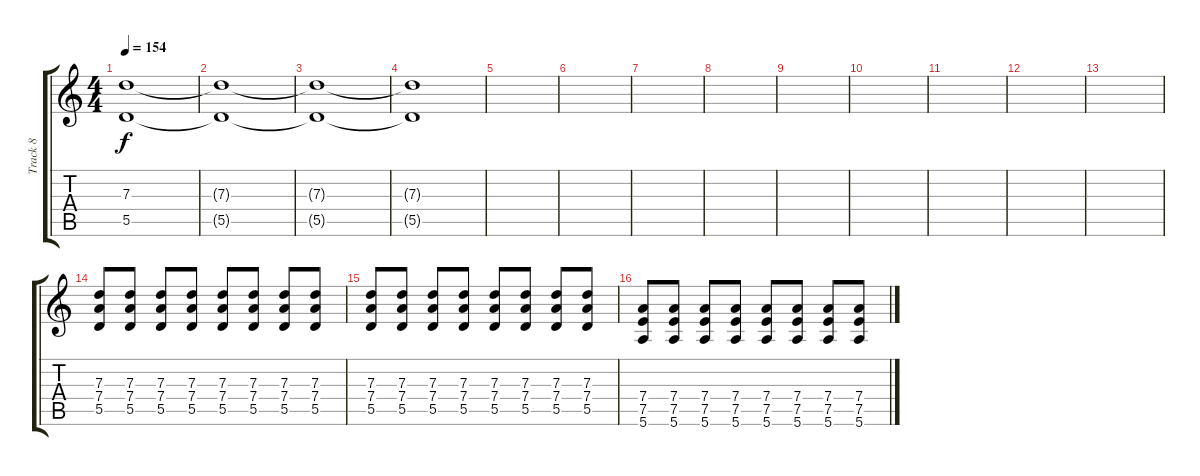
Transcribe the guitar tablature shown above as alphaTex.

\track ("Track 8" "Track 8") {instrument overdrivenguitar}
\staff {score tabs}
\tuning (E4 B3 G3 D3 A2 E2) {hide}
\ts (4 4)
\tempo 154
\clef g2
\ks c
(7.3{t} 5.5{t}).1{dy f} |
(7.3{t} 5.5{t}).1 |
(7.3{t} 5.5{t}).1 |
(7.3{t} 5.5{t}).1 |
|
|
|
|
|
|
|
|
|
(7.3 7.4 5.5).8{instrument overdrivenguitar} (7.3 7.4 5.5).8 (7.3 7.4 5.5).8 (7.3 7.4 5.5).8 (7.3 7.4 5.5).8 (7.3 7.4 5.5).8 (7.3 7.4 5.5).8 (7.3 7.4 5.5).8 |
(7.3 7.4 5.5).8 (7.3 7.4 5.5).8 (7.3 7.4 5.5).8 (7.3 7.4 5.5).8 (7.3 7.4 5.5).8 (7.3 7.4 5.5).8 (7.3 7.4 5.5).8 (7.3 7.4 5.5).8 |
(7.4 7.5 5.6).8 (7.4 7.5 5.6).8 (7.4 7.5 5.6).8 (7.4 7.5 5.6).8 (7.4 7.5 5.6).8 (7.4 7.5 5.6).8 (7.4 7.5 5.6).8 (7.4 7.5 5.6).8
